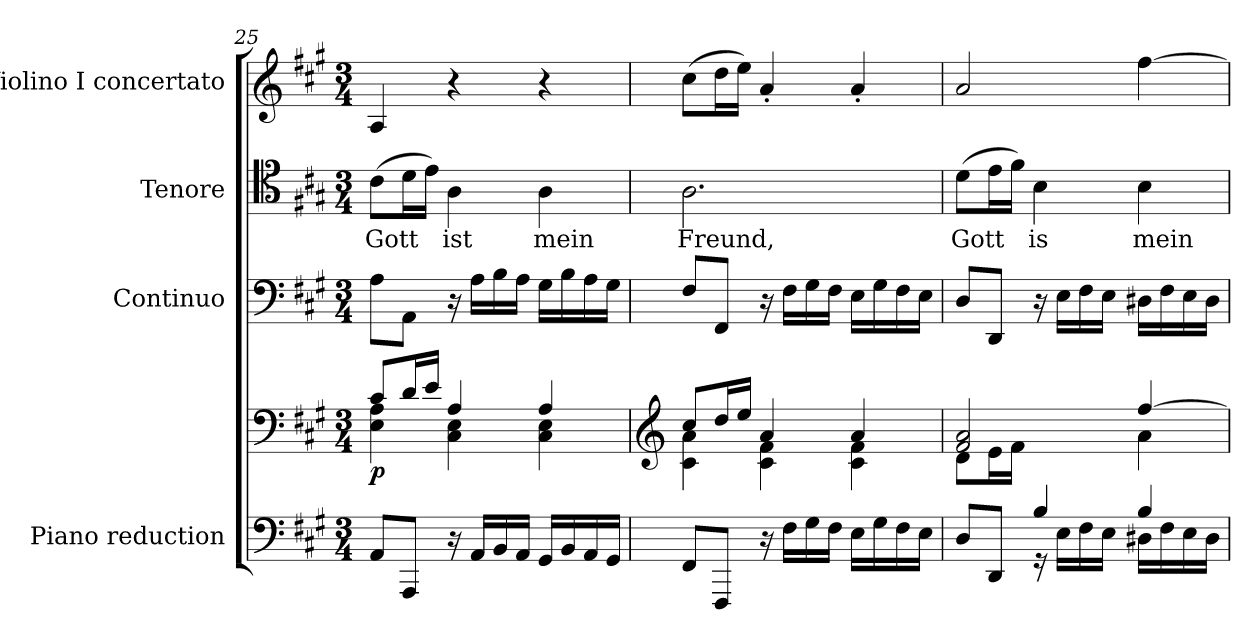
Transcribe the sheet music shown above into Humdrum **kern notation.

**kern	**kern	**dynam	**kern	**dynam	**kern	**text	**kern	**dynam
*part4	*part4	*part4	*part3	*part3	*part2	*part2	*part1	*part1
*staff5	*staff4	*staff4/5	*staff3	*staff3	*staff2	*staff2	*staff1	*staff1
*I"Piano reduction	*	*	*I"Continuo	*	*I"Tenore	*	*I"Violino I concertato	*
*I'Pno	*	*	*	*	*	*	*I'Vln	*
*clefF4	*clefF4	*	*clefF4	*	*clefC4	*	*clefG2	*
*k[f#c#g#]	*k[f#c#g#]	*	*k[f#c#g#]	*	*k[f#c#g#]	*	*k[f#c#g#]	*
*M3/4	*M3/4	*	*M3/4	*	*M3/4	*	*M3/4	*
=25	=25	=25	=25	=25	=25	=25	=25	=25
*	*^	*	*	*	*	*	*	*
!	!	!	!LO:DY:b	!	!LO:DY:a	!	!LO:LY:b	!	!
8AA/L	8c#/L	4E\ 4A\	p	8A\L	other-dynamics	(>8c#\L	Gott	4A/	.
8AAA/J	16d/L	.	.	8AA\J	.	16d\L	.	.	.
.	16e/JJ	.	.	.	.	16e\JJ)	.	.	.
!	!	!	!	!	!	!	!LO:LY:b	!	!
16r	4A/	4C#\ 4E\	.	16r	.	4A\	ist	4r	.
16AA/LL	.	.	.	16A\LL	.	.	.	.	.
16BB/	.	.	.	16B\	.	.	.	.	.
16AA/JJ	.	.	.	16A\JJ	.	.	.	.	.
!	!	!	!	!	!	!	!LO:LY:b	!	!
16GG#/LL	4A/	4C#\ 4E\	.	16G#\LL	.	4A\	mein	4r	.
16BB/	.	.	.	16B\	.	.	.	.	.
16AA/	.	.	.	16A\	.	.	.	.	.
16GG#/JJ	.	.	.	16G#\JJ	.	.	.	.	.
=26	=26	=26	=26	=26	=26	=26	=26	=26	=26
*	*clefG2	*	*	*	*	*	*	*	*
!	!	!	!	!	!	!	!LO:LY:b	!	!LO:DY:b
8FF#/L	8cc#/L	4c#\ 4a\	.	8F#/L	.	2.A\	Freund,	(>8cc#\L	other-dynamics
8FFF#/J	16dd/L	.	.	8FF#/J	.	.	.	16dd\L	.
.	16ee/JJ	.	.	.	.	.	.	16ee\JJ)	.
16r	4a/	4c#\ 4f#\	.	16r	.	.	.	4a'/	.
16F#\LL	.	.	.	16F#\LL	.	.	.	.	.
16G#\	.	.	.	16G#\	.	.	.	.	.
16F#\JJ	.	.	.	16F#\JJ	.	.	.	.	.
16E\LL	4a/	4c#\ 4f#\	.	16E\LL	.	.	.	4a'/	.
16G#\	.	.	.	16G#\	.	.	.	.	.
16F#\	.	.	.	16F#\	.	.	.	.	.
16E\JJ	.	.	.	16E\JJ	.	.	.	.	.
=27	=27	=27	=27	=27	=27	=27	=27	=27	=27
*^	*	*	*	*	*	*	*	*	*
!	!	!	!	!	!	!	!	!LO:LY:b	!	!
4ryy	8D/L	2f#/ 2a/	8d\L	.	8D/L	.	(>8d\L	Gott	2a/	.
.	8DD/J	.	16e\L	.	8DD/J	.	16e\L	.	.	.
.	.	.	16f#\JJ	.	.	.	16f#\JJ)	.	.	.
!	!	!	!	!	!	!	!	!LO:LY:b	!	!
4B/	16r	.	4ryy	.	16r	.	4B\	is	.	.
.	16E\LL	.	.	.	16E\LL	.	.	.	.	.
.	16F#\	.	.	.	16F#\	.	.	.	.	.
.	16E\JJ	.	.	.	16E\JJ	.	.	.	.	.
!	!	!	!	!	!	!	!	!LO:LY:b	!	!
4B/	16D#X\LL	[4ff#/	4a\	.	16D#X\LL	.	4B\	mein	[4ff#\	.
.	16F#\	.	.	.	16F#\	.	.	.	.	.
.	16E\	.	.	.	16E\	.	.	.	.	.
.	16D#\JJ	.	.	.	16D#\JJ	.	.	.	.	.
*v	*v	*	*	*	*	*	*	*	*	*
*	*v	*v	*	*	*	*	*	*	*
=	=	=	=	=	=	=	=	=
*-	*-	*-	*-	*-	*-	*-	*-	*-
